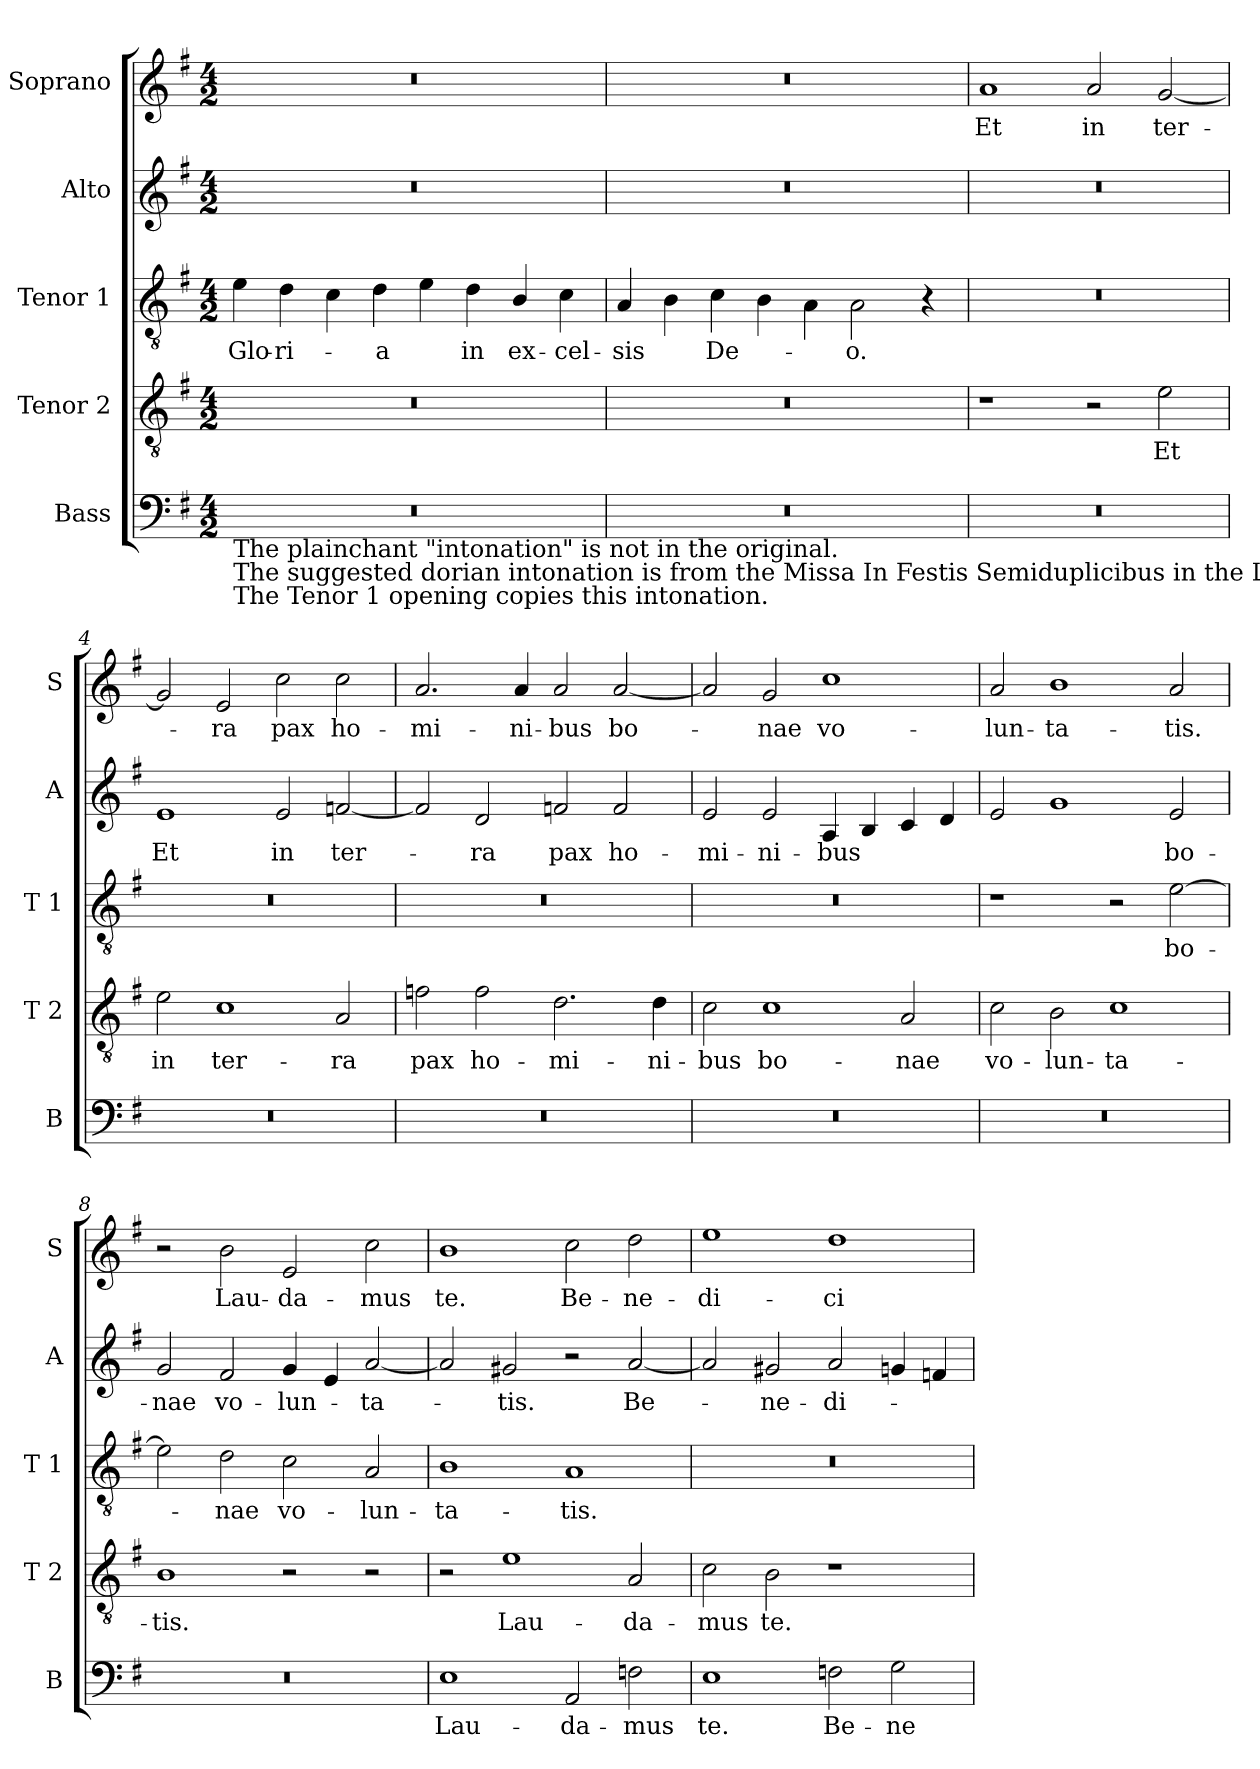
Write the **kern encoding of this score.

**kern	**text	**kern	**text	**kern	**text	**kern	**text	**kern	**text
*part5	*part5	*part4	*part4	*part3	*part3	*part2	*part2	*part1	*part1
*staff5	*staff5	*staff4	*staff4	*staff3	*staff3	*staff2	*staff2	*staff1	*staff1
*I"Bass	*	*I"Tenor 2	*	*I"Tenor 1	*	*I"Alto	*	*I"Soprano	*
*I'B	*	*I'T 2	*	*I'T 1	*	*I'A	*	*I'S	*
*clefF4	*	*clefGv2	*	*clefGv2	*	*clefG2	*	*clefG2	*
*k[f#]	*	*k[f#]	*	*k[f#]	*	*k[f#]	*	*k[f#]	*
*G:	*	*G:	*	*G:	*	*G:	*	*G:	*
*M4/2	*	*M4/2	*	*M4/2	*	*M4/2	*	*M4/2	*
=1	=1	=1	=1	=1	=1	=1	=1	=1	=1
!LO:TX:b:t=The plainchant "intonation" is not in the original. \nThe suggested dorian intonation is from the Missa In Festis Semiduplicibus in the Liber Usualis.\nThe Tenor 1 opening copies this intonation.	!	!	!	!	!	!	!	!	!
!	!	!	!	!	!LO:LY:b	!	!	!	!
0r	.	0r	.	4e\	Glo-	0r	.	0r	.
!	!	!	!	!	!LO:LY:b	!	!	!	!
.	.	.	.	4d\	-ri-	.	.	.	.
.	.	.	.	4c\	.	.	.	.	.
!	!	!	!	!	!LO:LY:b	!	!	!	!
.	.	.	.	4d\	-a	.	.	.	.
.	.	.	.	4e\	.	.	.	.	.
!	!	!	!	!	!LO:LY:b	!	!	!	!
.	.	.	.	4d\	in	.	.	.	.
!	!	!	!	!	!LO:LY:b	!	!	!	!
.	.	.	.	4B/	ex-	.	.	.	.
!	!	!	!	!	!LO:LY:b	!	!	!	!
.	.	.	.	4c\	-cel-	.	.	.	.
=2	=2	=2	=2	=2	=2	=2	=2	=2	=2
!	!	!	!	!	!LO:LY:b	!	!	!	!
0r	.	0r	.	4A/	-sis	0r	.	0r	.
.	.	.	.	4B\	.	.	.	.	.
!	!	!	!	!	!LO:LY:b	!	!	!	!
.	.	.	.	4c\	De-	.	.	.	.
.	.	.	.	4B\	.	.	.	.	.
.	.	.	.	4A\	.	.	.	.	.
!	!	!	!	!	!LO:LY:b	!	!	!	!
.	.	.	.	2A\	-o.	.	.	.	.
.	.	.	.	4r	.	.	.	.	.
=3	=3	=3	=3	=3	=3	=3	=3	=3	=3
!	!	!	!	!	!	!	!	!	!LO:LY:b
0r	.	1r	.	0r	.	0r	.	1a	Et
!	!	!	!	!	!	!	!	!	!LO:LY:b
.	.	2r	.	.	.	.	.	2a/	in
!	!	!	!LO:LY:b	!	!	!	!	!	!LO:LY:b
.	.	2e\	Et	.	.	.	.	[2g/	ter-
=4	=4	=4	=4	=4	=4	=4	=4	=4	=4
!	!	!	!LO:LY:b	!	!	!	!LO:LY:b	!	!
0r	.	2e\	in	0r	.	1e	Et	2g/]	.
!	!	!	!LO:LY:b	!	!	!	!	!	!LO:LY:b
.	.	1c	ter-	.	.	.	.	2e/	-ra
!	!	!	!	!	!	!	!LO:LY:b	!	!LO:LY:b
.	.	.	.	.	.	2e/	in	2cc\	pax
!	!	!	!LO:LY:b	!	!	!	!LO:LY:b	!	!LO:LY:b
.	.	2A/	-ra	.	.	[2fn/	ter-	2cc\	ho-
=5	=5	=5	=5	=5	=5	=5	=5	=5	=5
!	!	!	!LO:LY:b	!	!	!	!	!	!LO:LY:b
0r	.	2fn\	pax	0r	.	2f/]	.	2.a/	-mi-
!	!	!	!LO:LY:b	!	!	!	!LO:LY:b	!	!
.	.	2f\	ho-	.	.	2d/	-ra	.	.
!	!	!	!	!	!	!	!	!	!LO:LY:b
.	.	.	.	.	.	.	.	4a/	-ni-
!	!	!	!LO:LY:b	!	!	!	!LO:LY:b	!	!LO:LY:b
.	.	2.d\	-mi-	.	.	2fn/	pax	2a/	-bus
!	!	!	!	!	!	!	!LO:LY:b	!	!LO:LY:b
.	.	.	.	.	.	2f/	ho-	[2a/	bo-
!	!	!	!LO:LY:b	!	!	!	!	!	!
.	.	4d\	-ni-	.	.	.	.	.	.
!!LO:LB:g=z
=6	=6	=6	=6	=6	=6	=6	=6	=6	=6
!	!	!	!LO:LY:b	!	!	!	!LO:LY:b	!	!
0r	.	2c\	-bus	0r	.	2e/	-mi-	2a/]	.
!	!	!	!LO:LY:b	!	!	!	!LO:LY:b	!	!LO:LY:b
.	.	1c	bo-	.	.	2e/	-ni-	2g/	-nae
!	!	!	!	!	!	!	!LO:LY:b	!	!LO:LY:b
.	.	.	.	.	.	4A/	-bus	1cc	vo-
.	.	.	.	.	.	4B/	.	.	.
!	!	!	!LO:LY:b	!	!	!	!	!	!
.	.	2A/	-nae	.	.	4c/	.	.	.
.	.	.	.	.	.	4d/	.	.	.
=7	=7	=7	=7	=7	=7	=7	=7	=7	=7
!	!	!	!LO:LY:b	!	!	!	!	!	!LO:LY:b
0r	.	2c\	vo-	1r	.	2e/	.	2a/	-lun-
!	!	!	!LO:LY:b	!	!	!	!	!	!LO:LY:b
.	.	2B\	-lun-	.	.	1g	.	1b	-ta-
!	!	!	!LO:LY:b	!	!	!	!	!	!
.	.	1c	-ta-	2r	.	.	.	.	.
!	!	!	!	!	!LO:LY:b	!	!LO:LY:b	!	!LO:LY:b
.	.	.	.	[2e\	bo-	2e/	bo-	2a/	-tis.
=8	=8	=8	=8	=8	=8	=8	=8	=8	=8
!	!	!	!LO:LY:b	!	!	!	!LO:LY:b	!	!
0r	.	1B	-tis.	2e\]	.	2g/	-nae	2r	.
!	!	!	!	!	!LO:LY:b	!	!LO:LY:b	!	!LO:LY:b
.	.	.	.	2d\	-nae	2f#/	vo-	2b\	Lau-
!	!	!	!	!	!LO:LY:b	!	!LO:LY:b	!	!LO:LY:b
.	.	2r	.	2c\	vo-	4g/	-lun-	2e/	-da-
.	.	.	.	.	.	4e/	.	.	.
!	!	!	!	!	!LO:LY:b	!	!LO:LY:b	!	!LO:LY:b
.	.	2r	.	2A/	-lun-	[2a/	-ta-	2cc\	-mus
=9	=9	=9	=9	=9	=9	=9	=9	=9	=9
!	!LO:LY:b	!	!	!	!LO:LY:b	!	!	!	!LO:LY:b
1E	Lau-	2r	.	1B	-ta-	2a/]	.	1b	te.
!	!	!	!LO:LY:b	!	!	!	!LO:LY:b	!	!
.	.	1e	Lau-	.	.	2g#X/	-tis.	.	.
!	!LO:LY:b	!	!	!	!LO:LY:b	!	!	!	!LO:LY:b
2AA/	-da-	.	.	1A	-tis.	2r	.	2cc\	Be-
!	!LO:LY:b	!	!LO:LY:b	!	!	!	!LO:LY:b	!	!LO:LY:b
2Fn\	-mus	2A/	-da-	.	.	[2a/	Be-	2dd\	-ne-
=10	=10	=10	=10	=10	=10	=10	=10	=10	=10
!	!LO:LY:b	!	!LO:LY:b	!	!	!	!	!	!LO:LY:b
1E	te.	2c\	-mus	0r	.	2a/]	.	1ee	-di-
!	!	!	!LO:LY:b	!	!	!	!LO:LY:b	!	!
.	.	2B\	te.	.	.	2g#X/	-ne-	.	.
!	!LO:LY:b	!	!	!	!	!	!LO:LY:b	!	!LO:LY:b
2Fn\	Be-	1r	.	.	.	2a/	-di-	1dd	-ci-
!	!LO:LY:b	!	!	!	!	!	!	!	!
2G\	-ne-	.	.	.	.	4gn/	.	.	.
.	.	.	.	.	.	4fn/	.	.	.
=	=	=	=	=	=	=	=	=	=
*-	*-	*-	*-	*-	*-	*-	*-	*-	*-
